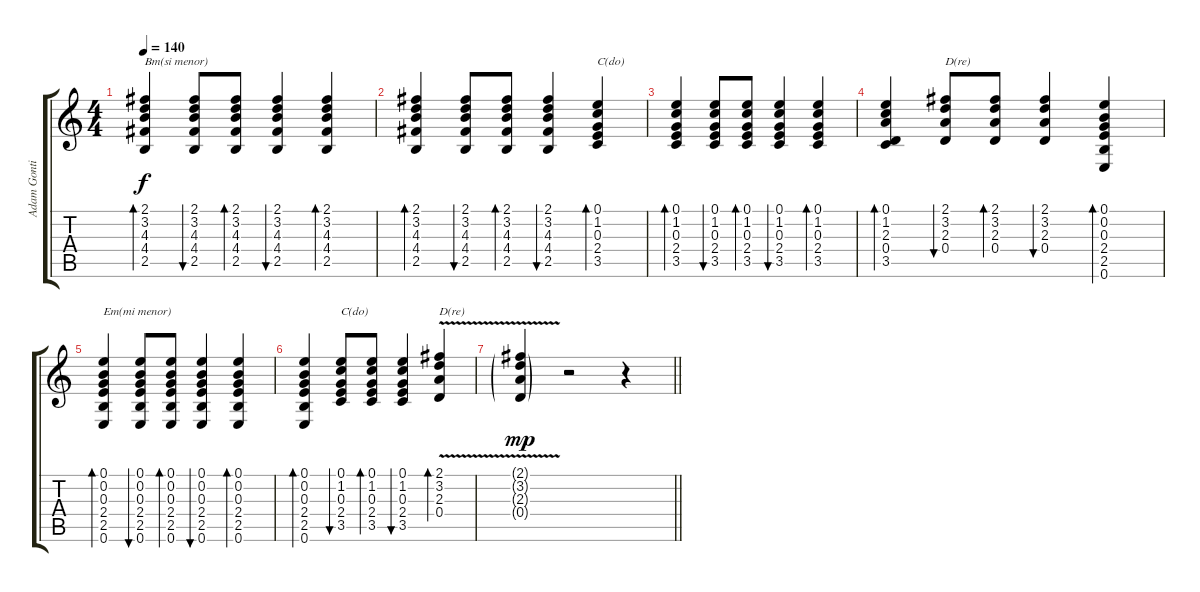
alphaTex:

\track ("Adam Gontier" "Adam Gonti") {instrument acousticguitarsteel}
\staff {score tabs}
\tuning (E4 B3 G3 D3 A2 E2) {hide}
\ts (4 4)
\tempo 140
\clef g2
\ks c
(2.1 3.2 4.3 4.4 2.5).4{bd 60 txt "Bm(si menor)" dy f} (2.1 3.2 4.3 4.4 2.5).8{bu 60} (2.1 3.2 4.3 4.4 2.5).8{bd 60} (2.1 3.2 4.3 4.4 2.5).4{bu 60} (2.1 3.2 4.3 4.4 2.5).4{bd 60} |
(2.1 3.2 4.3 4.4 2.5).4{bd 60} (2.1 3.2 4.3 4.4 2.5).8{bu 60} (2.1 3.2 4.3 4.4 2.5).8{bd 60} (2.1 3.2 4.3 4.4 2.5).4{bu 60} (0.1 1.2 0.3 2.4 3.5).4{bd 60 txt "C(do)"} |
(0.1 1.2 0.3 2.4 3.5).4{bd 60} (0.1 1.2 0.3 2.4 3.5).8{bu 60} (0.1 1.2 0.3 2.4 3.5).8{bd 60} (0.1 1.2 0.3 2.4 3.5).4{bu 60} (0.1 1.2 0.3 2.4 3.5).4{bd 60} |
(0.1 1.2 2.3 0.4 3.5).4{bd 60} (2.1 3.2 2.3 0.4).8{bu 60 txt "D(re)"} (2.1 3.2 2.3 0.4).8{bd 60} (2.1 3.2 2.3 0.4).4{bu 60} (0.1 0.2 0.3 2.4 2.5 0.6).4{bd 60} |
(0.1 0.2 0.3 2.4 2.5 0.6).4{bd 60 txt "Em(mi menor)"} (0.1 0.2 0.3 2.4 2.5 0.6).8{bu 60} (0.1 0.2 0.3 2.4 2.5 0.6).8{bd 60} (0.1 0.2 0.3 2.4 2.5 0.6).4{bu 60} (0.1 0.2 0.3 2.4 2.5 0.6).4{bd 60} |
(0.1 0.2 0.3 2.4 2.5 0.6).4{bd 60} (0.1 1.2 0.3 2.4 3.5).8{bu 60 txt "C(do)"} (0.1 1.2 0.3 2.4 3.5).8{bd 60} (0.1 1.2 0.3 2.4 3.5).4{bu 60} (2.1 3.2 2.3{v} 0.4).4{bd 60 txt "D(re)"} |
\barLineRight lightlight
(2.1{v g} 3.2{g} 2.3{g} 0.4{g}).4{dy mp} r.2 r.4
